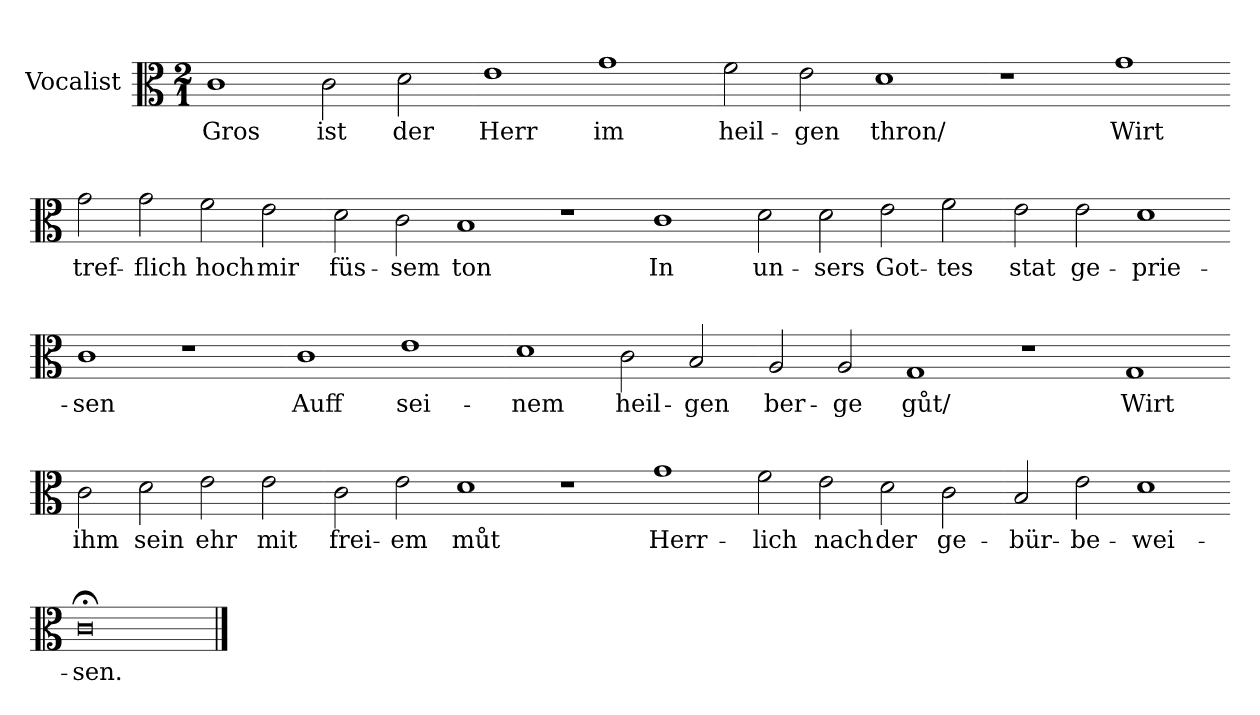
**kern	**text
*part1	*part1
*staff1	*staff1
*I"Vocalist	*
*clefC3	*
*k[]	*
*M2/1	*
*MM180	*
=	=
1c	Gros
2c	ist
2d	der
=-	=-
1e	Herr
1g	im
=-	=-
2f	heil-
2e	-gen
1d	thron/
=-	=-
1r	.
1g	Wirt
=-	=-
2g	tref-
2g	-flich
2f	hoch
2e	mir
=-	=-
2d	füs-
2c	-sem
1B	ton
=-	=-
1r	.
1c	In
=-	=-
2d	un-
2d	-sers
2e	Got-
2f	-tes
=-	=-
2e	stat
2e	ge-
1d	-prie-
=-	=-
1c	-sen
1r	.
=-	=-
1c	Auff
1e	sei-
=-	=-
1d	-nem
2c	heil-
2B	-gen
=-	=-
2A	ber-
2A	-ge
1G	gůt/
=-	=-
1r	.
1G	Wirt
=-	=-
2c	ihm
2d	sein
2e	ehr
2e	mit
=-	=-
2c	frei-
2e	-em
1d	můt
=-	=-
1r	.
1g	Herr-
=-	=-
2f	-lich
2e	nach
2d	der
2c	ge-
=-	=-
2B	-bür-
2e	-be-
1d	-wei-
=-	=-
0c;<	-sen.
==	==
*-	*-
